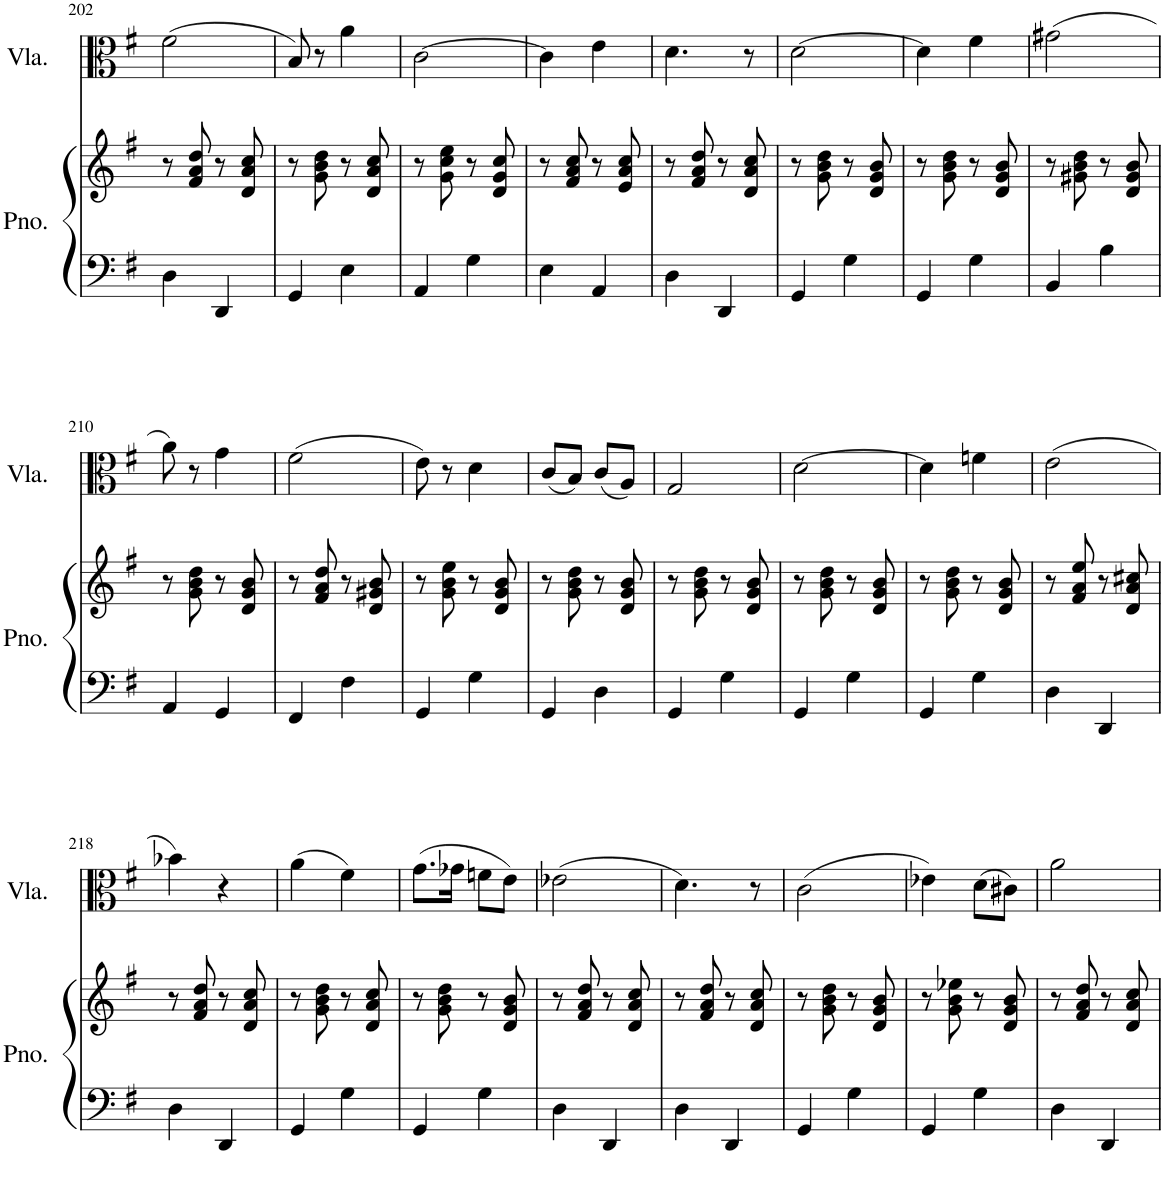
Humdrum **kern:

**kern	**kern	**kern
*part2	*part2	*part1
*staff3	*staff2	*staff1
*I"Piano	*	*I"Viola
*I'Pno.	*	*I'Vla.
!!LO:PB:g=z
*clefF4	*clefG2	*clefC3
*k[f#]	*k[f#]	*k[f#]
*M2/4	*M2/4	*M2/4
=202	=202	=202
4D\	8r	(2f#\
.	8f#/ 8a/ 8dd/	.
4DD/	8r	.
.	8d/ 8a/ 8cc/	.
=203	=203	=203
4GG/	8r	8B/)
.	8g\ 8b\ 8dd\	8r
4E\	8r	4a\
.	8d/ 8a/ 8cc/	.
=204	=204	=204
4AA/	8r	[2c\
.	8g\ 8cc\ 8ee\	.
4G\	8r	.
.	8d/ 8g/ 8cc/	.
=205	=205	=205
4E\	8r	4c\]
.	8f#/ 8a/ 8cc/	.
4AA/	8r	4e\
.	8e/ 8a/ 8cc/	.
=206	=206	=206
4D\	8r	4.d\
.	8f#/ 8a/ 8dd/	.
4DD/	8r	.
.	8d/ 8a/ 8cc/	8r
=207	=207	=207
4GG/	8r	[2d\
.	8g\ 8b\ 8dd\	.
4G\	8r	.
.	8d/ 8g/ 8b/	.
=208	=208	=208
4GG/	8r	4d\]
.	8g\ 8b\ 8dd\	.
4G\	8r	4f#\
.	8d/ 8g/ 8b/	.
=209	=209	=209
4BB/	8r	(2g#X\
.	8g#X\ 8b\ 8dd\	.
4B\	8r	.
.	8d/ 8g#/ 8b/	.
!!LO:LB:g=z
=210	=210	=210
4AA/	8r	8a\)
.	8g\ 8b\ 8dd\	8r
4GG/	8r	4g\
.	8d/ 8g/ 8b/	.
=211	=211	=211
4FF#/	8r	(2f#\
.	8f#/ 8a/ 8dd/	.
4F#\	8r	.
.	8d/ 8g#X/ 8b/	.
=212	=212	=212
4GG/	8r	8e\)
.	8g\ 8b\ 8ee\	8r
4G\	8r	4d\
.	8d/ 8g/ 8b/	.
=213	=213	=213
4GG/	8r	(8c/L
.	8g\ 8b\ 8dd\	8B/J)
4D\	8r	(8c/L
.	8d/ 8g/ 8b/	8A/J)
=214	=214	=214
4GG/	8r	2G/
.	8g\ 8b\ 8dd\	.
4G\	8r	.
.	8d/ 8g/ 8b/	.
=215	=215	=215
4GG/	8r	[2d\
.	8g\ 8b\ 8dd\	.
4G\	8r	.
.	8d/ 8g/ 8b/	.
=216	=216	=216
4GG/	8r	4d\]
.	8g\ 8b\ 8dd\	.
4G\	8r	4fn\
.	8d/ 8g/ 8b/	.
=217	=217	=217
4D\	8r	(2e\
.	8f#/ 8a/ 8ee/	.
4DD/	8r	.
.	8d/ 8a/ 8cc#X/	.
!!LO:LB:g=z
=218	=218	=218
4D\	8r	4b-X\)
.	8f#/ 8a/ 8dd/	.
4DD/	8r	4r
.	8d/ 8a/ 8cc/	.
=219	=219	=219
4GG/	8r	(4a\
.	8g\ 8b\ 8dd\	.
4G\	8r	4f#\)
.	8d/ 8a/ 8cc/	.
=220	=220	=220
4GG/	8r	(8.g\L
.	8g\ 8b\ 8dd\	.
.	.	16g-X\Jk
4G\	8r	8fn\L
.	8d/ 8g/ 8b/	8e\J)
=221	=221	=221
4D\	8r	(2e-X\
.	8f#/ 8a/ 8dd/	.
4DD/	8r	.
.	8d/ 8a/ 8cc/	.
=222	=222	=222
4D\	8r	4.d\)
.	8f#/ 8a/ 8dd/	.
4DD/	8r	.
.	8d/ 8a/ 8cc/	8r
=223	=223	=223
4GG/	8r	(2c\
.	8g\ 8b\ 8dd\	.
4G\	8r	.
.	8d/ 8g/ 8b/	.
=224	=224	=224
4GG/	8r	4e-X\)
.	8g\ 8b\ 8ee-X\	.
4G\	8r	(8d\L
.	8d/ 8g/ 8b/	8c#X\J)
=225	=225	=225
4D\	8r	2a\
.	8f#/ 8a/ 8dd/	.
4DD/	8r	.
.	8d/ 8a/ 8cc/	.
=	=	=
*-	*-	*-
